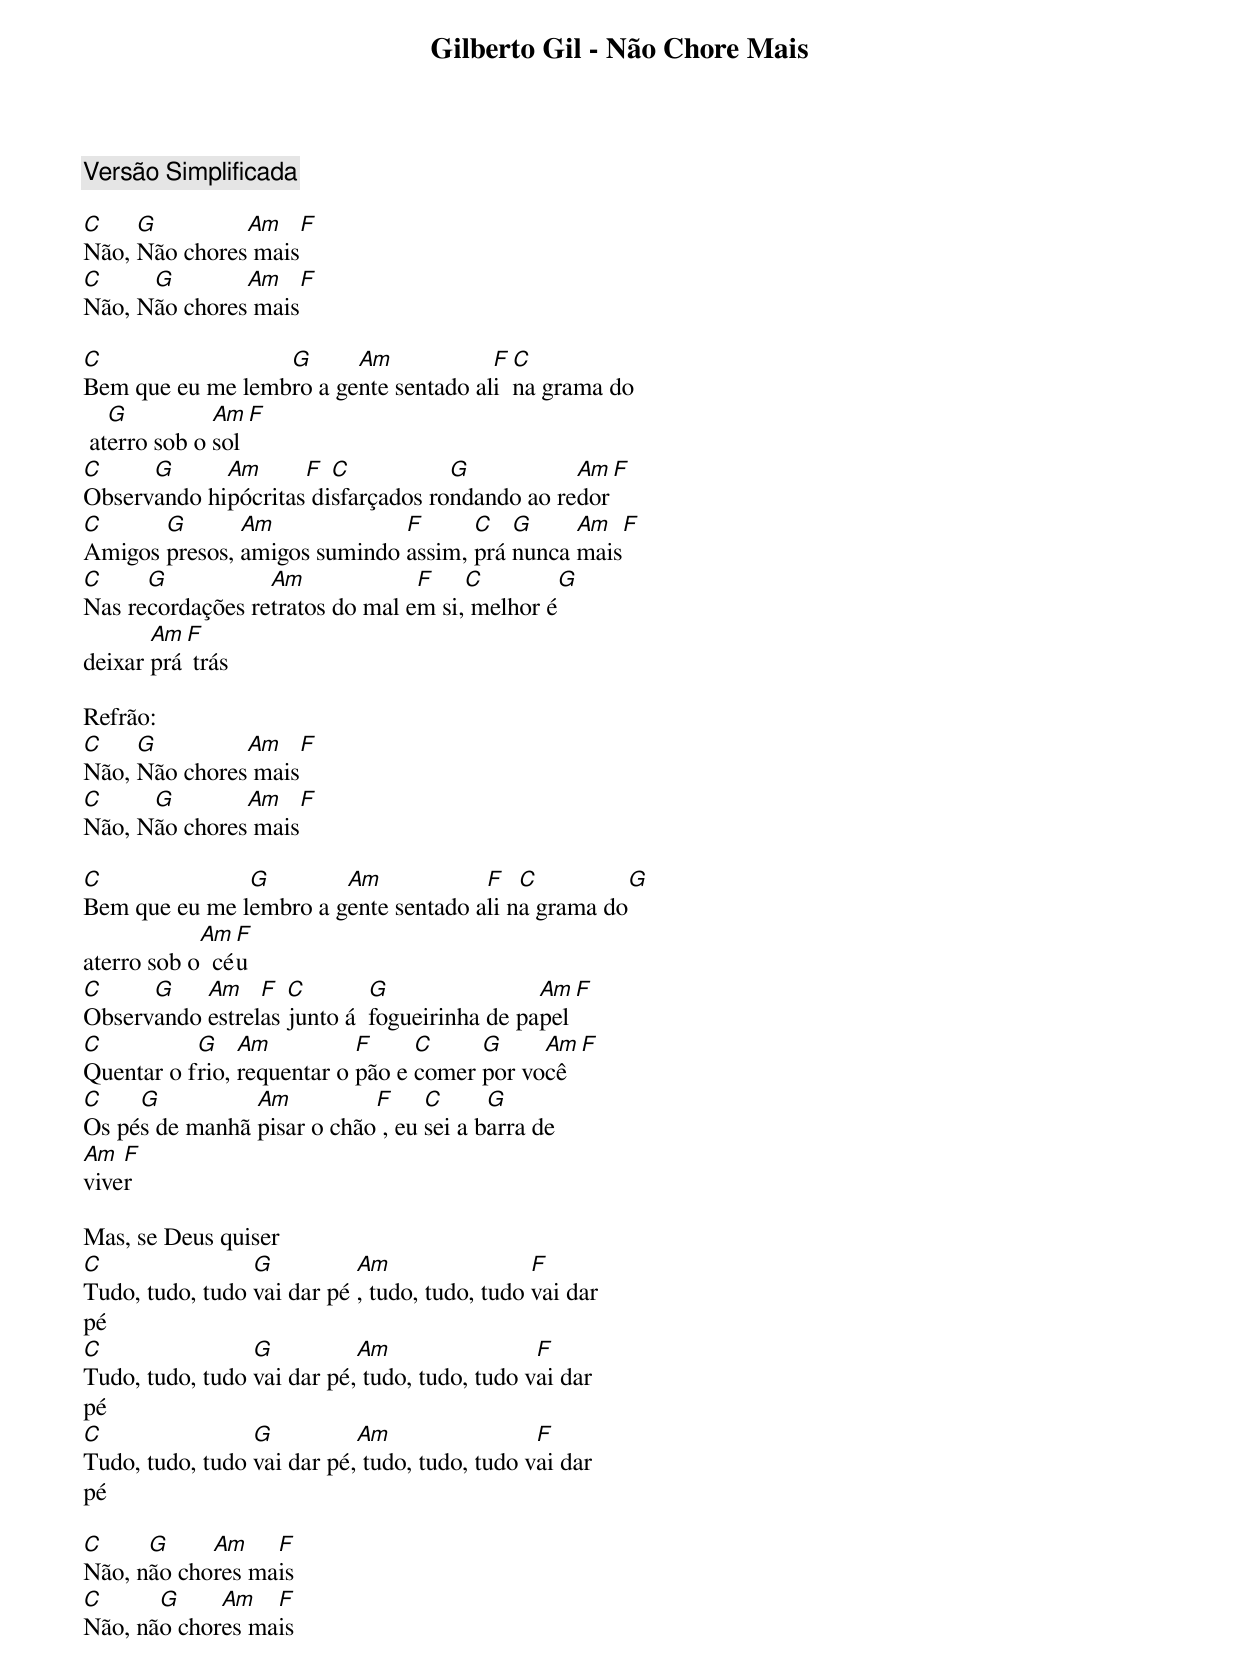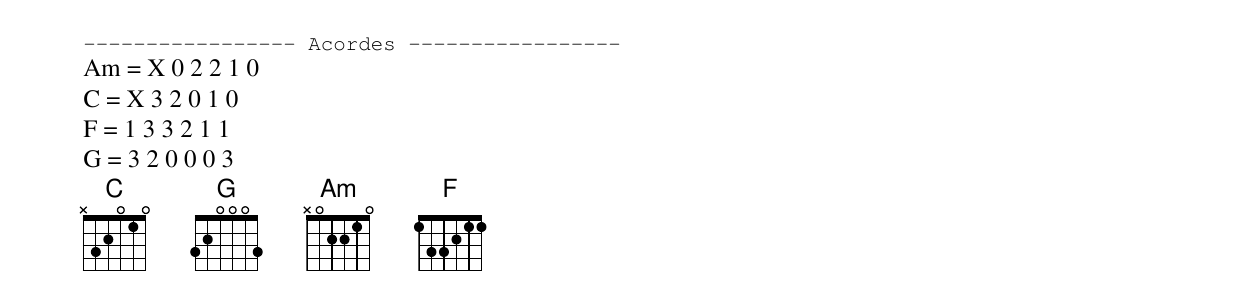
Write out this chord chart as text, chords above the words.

Gilberto Gil - Não Chore Mais

Versão Simplificada

C    G         Am     F
Não, Não chores mais
C     G        Am     F
Não, Não chores mais

C                 G      Am            F  C
Bem que eu me lembro a gente sentado ali  na grama do
   G          Am F
 aterro sob o sol
C     G      Am      F  C           G           Am  F
Observando hipócritas disfarçados rondando ao redor
C      G       Am             F      C   G     Am  F
Amigos presos, amigos sumindo assim, prá nunca mais
C     G           Am             F    C        G
Nas recordações retratos do mal em si, melhor é
       Am F
deixar prá trás

Refrão:
C    G         Am     F
Não, Não chores mais
C     G        Am     F
Não, Não chores mais

C              G        Am            F   C         G
Bem que eu me lembro a gente sentado ali na grama do
            Am  F
aterro sob o  céu
C     G    Am    F  C        G                Am  F
Observando estrelas junto á  fogueirinha de papel
C          G    Am          F     C     G     Am F
Quentar o frio, requentar o pão e comer por você
C    G          Am          F     C      G
Os pés de manhã pisar o chão , eu sei a barra de
Am  F
viver

Mas, se Deus quiser
C                G          Am                 F
Tudo, tudo, tudo vai dar pé , tudo, tudo, tudo vai dar
pé
C                G          Am                 F
Tudo, tudo, tudo vai dar pé, tudo, tudo, tudo vai dar
pé
C                G          Am                 F
Tudo, tudo, tudo vai dar pé, tudo, tudo, tudo vai dar
pé

C     G     Am    F
Não, não chores mais
C      G     Am   F
Não, não chores mais


----------------- Acordes -----------------
Am = X 0 2 2 1 0
C = X 3 2 0 1 0
F = 1 3 3 2 1 1
G = 3 2 0 0 0 3
